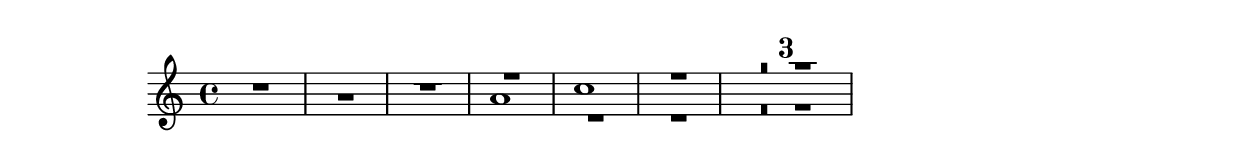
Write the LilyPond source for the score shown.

%% Do not edit this file; it is automatically
%% generated from LSR http://lsr.dsi.unimi.it
%% This file is in the public domain.
\version "2.13.16"

\header {
  lsrtags = "rhythms, tweaks-and-overrides"

%% Translation of GIT committish: d2119a9e5e951c6ae850322f41444ac98d1ed492
 doctitlees = "Posicionar los silencios multicompás"
 texidoces = "
A diferencia de los silencios normales, no existe una instrucción
predefinida para modificar la posición predeterminada de un
símbolo de silencio multicompás sobre el pentagrama, adjuntándolo
a una nota, independientemente de cuál sea su forma.  Sin embargo,
en la música polifónica los silencios multicompás de las voces de
numeración par e impar están separados verticalmente.  La
colocación de los silencios multicompás se puede controlar como se
ve a continuación:

"
%% Translation of GIT committish: 0a868be38a775ecb1ef935b079000cebbc64de40
texidocde = "
Anders als bei normalen Pausen gibt es keinen direkten Befehl, um die
vertikale Position von Ganztaktpausen zu beeinflussen, indem man sie an
eine Tonhöhe anhängt.  In polyphoner Notation wird aber dennoch die
Position der Pausen von geraden und ungeraden Stimmen voneinander
unterschieden.  Die Position von Ganztaktpausen kann wie folgt verändert
werden:
 "
  doctitlede = "Positionierung von Ganztaktpausen"


%% Translation of GIT committish: 4da4307e396243a5a3bc33a0c2753acac92cb685
  texidocfr = "
Si l'on peut positionner verticalement un silence simple en le
rattachant à une note, il n'en va pas de même pour un silence
multi-mesures.  Néanmoins, et uniquement dans le cadre de musique
polyphonique, les silences multi-mesures sont positionnés différemment
selon qu'ils appartiennent à une voix au numéro pair ou impair.  Le
positionnement des silences multi-mesures peut se contrôler ainsi :
"
  doctitlefr = "Positionnement des silences multi-mesures"

  texidoc = "
Unlike ordinary rests, there is no predefined command to change the
staff position of a multi-measure rest symbol of either form by
attaching it to a note.  However, in polyphonic music multi-measure
rests in odd-numbered and even-numbered voices are vertically
separated. The positioning of multi-measure rests can be controlled as
follows:

"
  doctitle = "Positioning multi-measure rests"
} % begin verbatim

\relative c'' {
  % MMR - Multi-Measure Rest
  % MMRs by default are set under the fourth line
  R1
  % They can be moved with an override
  \override MultiMeasureRest #'staff-position = #-2
  R1
  % A value of 0 is the default position;
  % the following trick moves the rest to the center line
  \override MultiMeasureRest #'staff-position = #-0.01
  R1
  % MMRs in odd-numbered voices are under the top line
  << { R1 } \\ { a1 } >>
  % MMRs in even-numbered voices are under the bottom line
  << { c1 } \\ { R1 } >>
  % They remain separated even in empty measures
  << { R1 } \\ { R1 } >>
  % This brings them together even though there are two voices
  \compressFullBarRests
  <<
    \revert MultiMeasureRest #'staff-position
    { R1*3 }
    \\
    \revert MultiMeasureRest #'staff-position
    { R1*3 }
  >>
}
